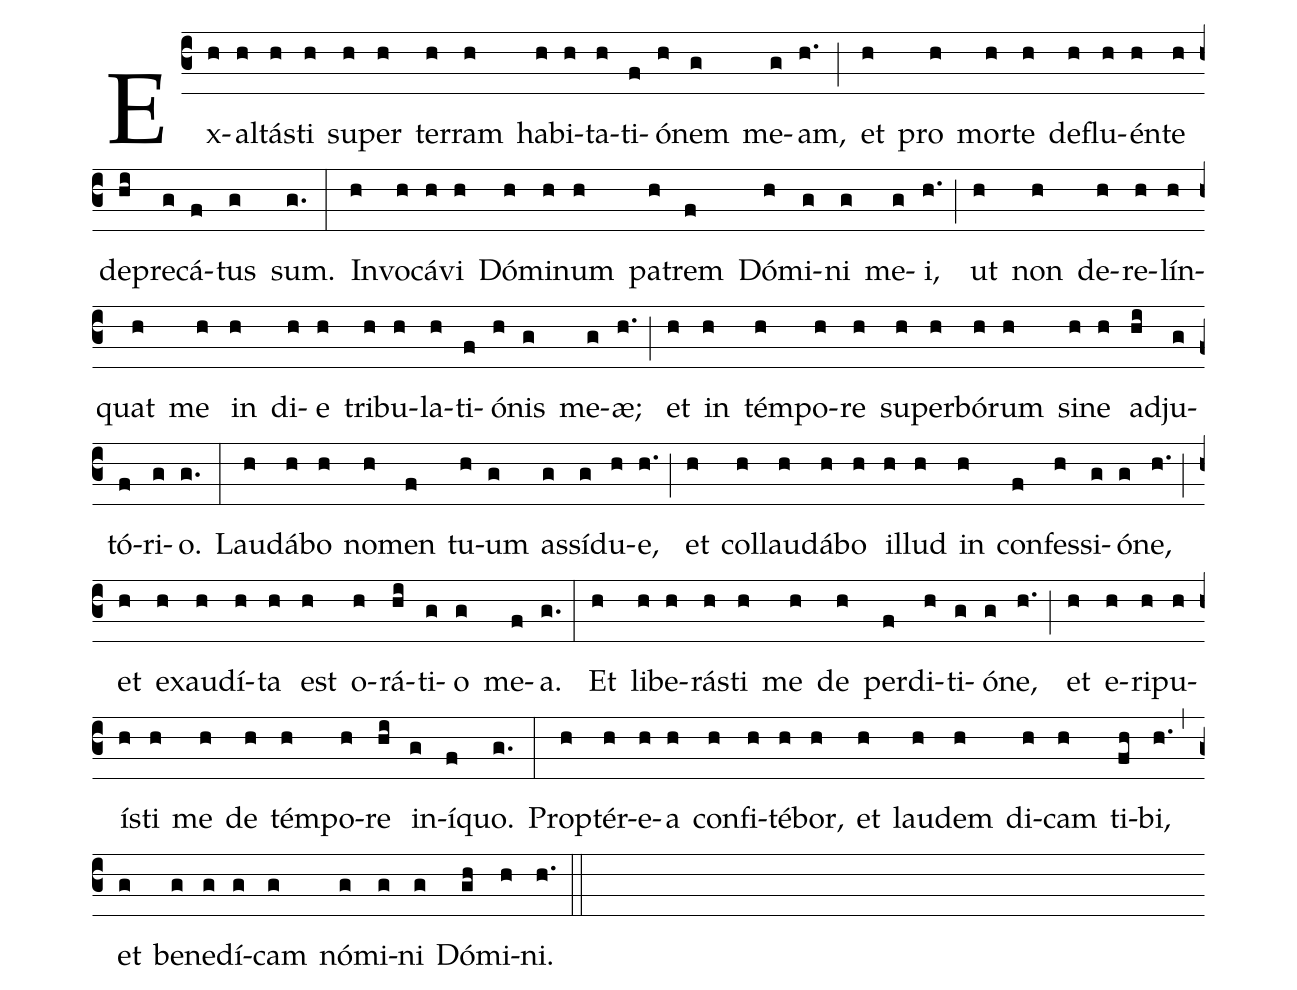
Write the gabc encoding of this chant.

%%
(c3) Ex(h)al(h)tás(h)ti(h) su(h)per(h) ter(h)ram(h) ha(h)bi(h)ta(h)ti(f)ó(h)nem(g) me(g)am,(h.) (;) et(h) pro(h) mor(h)te(h) de(h)flu(h)én(h)te(h) de(hi)pre(g)cá(f)tus(g) sum.(g.) (:) In(h)vo(h)cá(h)vi(h) Dó(h)mi(h)num(h) pa(h)trem(f) Dó(h)mi(g)ni(g) me(g)i,(h.) (;) ut(h) non(h) de(h)re(h)lín(h)quat(h) me(h) in(h) di(h)e(h) tri(h)bu(h)la(h)ti(f)ó(h)nis(g) me(g)æ;(h.) (;) et(h) in(h) tém(h)po(h)re(h) su(h)per(h)bó(h)rum(h) si(h)ne(h) ad(hi)ju(g)tó(f)ri(g)o.(g.) (:) Lau(h)dá(h)bo(h) no(h)men(f) tu(h)um(g) as(g)sí(g)du(h)e,(h.) (;) et(h) col(h)lau(h)dá(h)bo(h) il(h)lud(h) in(h) con(f)fes(h)si(g)ó(g)ne,(h.) (;) et(h) ex(h)au(h)dí(h)ta(h) est(h) o(h)rá(hi)ti(g)o(g) me(f)a.(g.) (:) Et(h) li(h)be(h)rás(h)ti(h) me(h) de(h) per(f)di(h)ti(g)ó(g)ne,(h.) (;) et(h) e(h)ri(h)pu(h)ís(h)ti(h) me(h) de(h) tém(h)po(h)re(hi) in(g)í(f)quo.(g.) (:) Prop(h)tér(h)e(h)a(h) con(h)fi(h)té(h)bor,(h)
et(h) lau(h)dem(h) di(h)cam(h) ti(fh)bi,(h.) (,) et(g) be(g)ne(g)dí(g)cam(g) nó(g)mi(g)ni(g) Dó(gh)mi(h)ni.(h.) (::)
